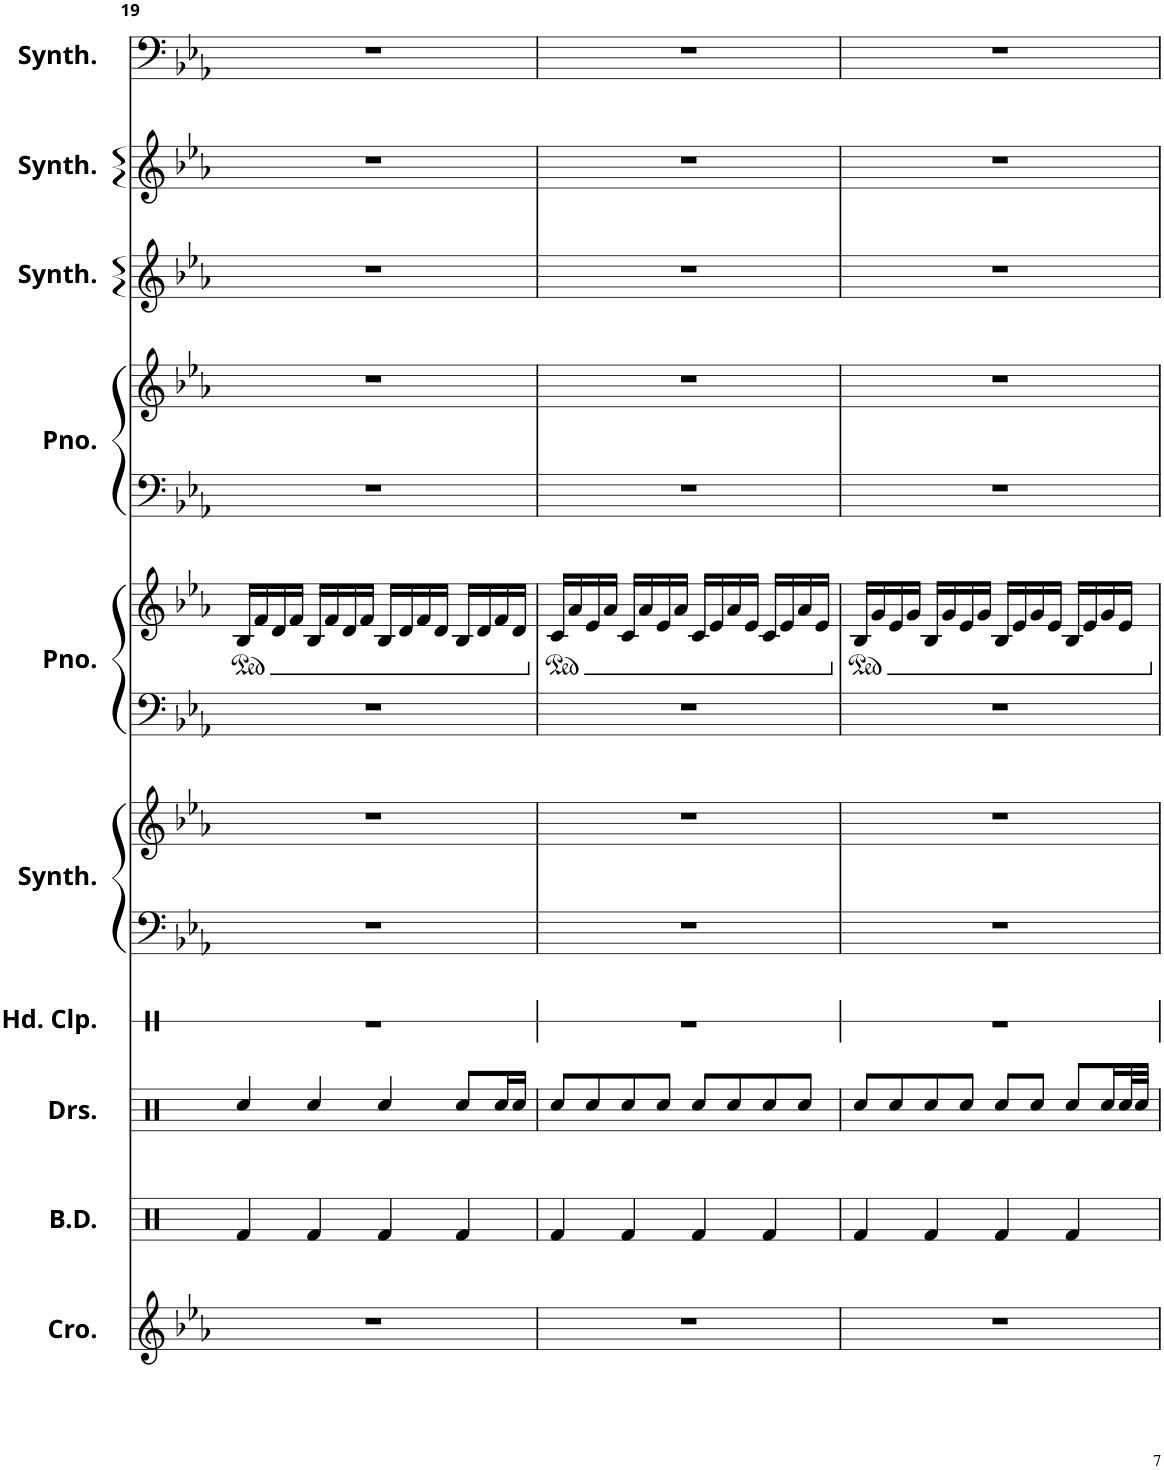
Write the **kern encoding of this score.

**kern	**kern	**kern	**kern	**kern	**kern	**kern	**kern	**kern	**kern	**kern	**kern	**kern
*part10	*part9	*part8	*part7	*part6	*part6	*part5	*part5	*part4	*part4	*part3	*part2	*part1
*staff13	*staff12	*staff11	*staff10	*staff9	*staff8	*staff7	*staff6	*staff5	*staff4	*staff3	*staff2	*staff1
*I"REVERSE CYMBAL	*I"BASS DRUMS	*I"Percussion	*I"CLAP	*I"LEAD BASS SYNTH	*	*I"MELODY PIANO	*	*I"ACCOMPANIMENT PIANO	*	*I"SQUARE SYNTH	*I"SINE SYNTH	*I"SAW SYNTH
*	*I'B.D.	*	*	*I'Synth.	*	*I'Pno.	*	*I'Pno.	*	*I'Synth.	*I'Synth.	*I'Synth.
!!LO:PB:g=z
*clefG2	*clefX	*clefX	*clefX	*clefF4	*clefG2	*clefF4	*clefG2	*clefF4	*clefG2	*clefG2	*clefG2	*clefF4
*Trd-14c-24	*	*	*	*	*	*	*	*	*	*	*	*
*k[b-e-a-]	*k[]	*k[]	*k[]	*k[b-e-a-]	*k[b-e-a-]	*k[b-e-a-]	*k[b-e-a-]	*k[b-e-a-]	*k[b-e-a-]	*k[b-e-a-]	*k[b-e-a-]	*k[b-e-a-]
*M4/4	*M4/4	*M4/4	*M4/4	*M4/4	*M4/4	*M4/4	*M4/4	*M4/4	*M4/4	*M4/4	*M4/4	*M4/4
*	*	*	*	*	*	*	*ped	*	*	*	*	*
=19	=19	=19	=19	=19	=19	=19	=19	=19	=19	=19	=19	=19
1r	4Rf/	4Rcc/	1r	1r	1r	1r	16B-/LL	1r	1r	1r	1r	1r
.	.	.	.	.	.	.	16f/	.	.	.	.	.
.	.	.	.	.	.	.	16d/	.	.	.	.	.
.	.	.	.	.	.	.	16f/JJ	.	.	.	.	.
.	4Rf/	4Rcc/	.	.	.	.	16B-/LL	.	.	.	.	.
.	.	.	.	.	.	.	16f/	.	.	.	.	.
.	.	.	.	.	.	.	16d/	.	.	.	.	.
.	.	.	.	.	.	.	16f/JJ	.	.	.	.	.
.	4Rf/	4Rcc/	.	.	.	.	16B-/LL	.	.	.	.	.
.	.	.	.	.	.	.	16d/	.	.	.	.	.
.	.	.	.	.	.	.	16f/	.	.	.	.	.
.	.	.	.	.	.	.	16d/JJ	.	.	.	.	.
.	4Rf/	8Rcc/L	.	.	.	.	16B-/LL	.	.	.	.	.
.	.	.	.	.	.	.	16d/	.	.	.	.	.
.	.	16Rcc/L	.	.	.	.	16f/	.	.	.	.	.
.	.	16Rcc/JJ	.	.	.	.	16d/JJ	.	.	.	.	.
=20	=20	=20	=20	=20	=20	=20	=20	=20	=20	=20	=20	=20
*	*	*	*	*	*	*	*Xped	*	*	*	*	*
*	*	*	*	*	*	*	*ped	*	*	*	*	*
1r	4Rf/	8Rcc/L	1r	1r	1r	1r	16c/LL	1r	1r	1r	1r	1r
.	.	.	.	.	.	.	16a-/	.	.	.	.	.
.	.	8Rcc/	.	.	.	.	16e-/	.	.	.	.	.
.	.	.	.	.	.	.	16a-/JJ	.	.	.	.	.
.	4Rf/	8Rcc/	.	.	.	.	16c/LL	.	.	.	.	.
.	.	.	.	.	.	.	16a-/	.	.	.	.	.
.	.	8Rcc/J	.	.	.	.	16e-/	.	.	.	.	.
.	.	.	.	.	.	.	16a-/JJ	.	.	.	.	.
.	4Rf/	8Rcc/L	.	.	.	.	16c/LL	.	.	.	.	.
.	.	.	.	.	.	.	16e-/	.	.	.	.	.
.	.	8Rcc/	.	.	.	.	16a-/	.	.	.	.	.
.	.	.	.	.	.	.	16e-/JJ	.	.	.	.	.
.	4Rf/	8Rcc/	.	.	.	.	16c/LL	.	.	.	.	.
.	.	.	.	.	.	.	16e-/	.	.	.	.	.
.	.	8Rcc/J	.	.	.	.	16a-/	.	.	.	.	.
.	.	.	.	.	.	.	16e-/JJ	.	.	.	.	.
=21	=21	=21	=21	=21	=21	=21	=21	=21	=21	=21	=21	=21
*	*	*	*	*	*	*	*Xped	*	*	*	*	*
*	*	*	*	*	*	*	*ped	*	*	*	*	*
1r	4Rf/	8Rcc/L	1r	1r	1r	1r	16B-/LL	1r	1r	1r	1r	1r
.	.	.	.	.	.	.	16g/	.	.	.	.	.
.	.	8Rcc/	.	.	.	.	16e-/	.	.	.	.	.
.	.	.	.	.	.	.	16g/JJ	.	.	.	.	.
.	4Rf/	8Rcc/	.	.	.	.	16B-/LL	.	.	.	.	.
.	.	.	.	.	.	.	16g/	.	.	.	.	.
.	.	8Rcc/J	.	.	.	.	16e-/	.	.	.	.	.
.	.	.	.	.	.	.	16g/JJ	.	.	.	.	.
.	4Rf/	8Rcc/L	.	.	.	.	16B-/LL	.	.	.	.	.
.	.	.	.	.	.	.	16e-/	.	.	.	.	.
.	.	8Rcc/J	.	.	.	.	16g/	.	.	.	.	.
.	.	.	.	.	.	.	16e-/JJ	.	.	.	.	.
.	4Rf/	8Rcc/L	.	.	.	.	16B-/LL	.	.	.	.	.
.	.	.	.	.	.	.	16e-/	.	.	.	.	.
.	.	16Rcc/L	.	.	.	.	16g/	.	.	.	.	.
.	.	32Rcc/L	.	.	.	.	16e-/JJ	.	.	.	.	.
.	.	32Rcc/JJJ	.	.	.	.	.	.	.	.	.	.
*	*	*	*	*	*	*	*Xped	*	*	*	*	*
=	=	=	=	=	=	=	=	=	=	=	=	=
*-	*-	*-	*-	*-	*-	*-	*-	*-	*-	*-	*-	*-
